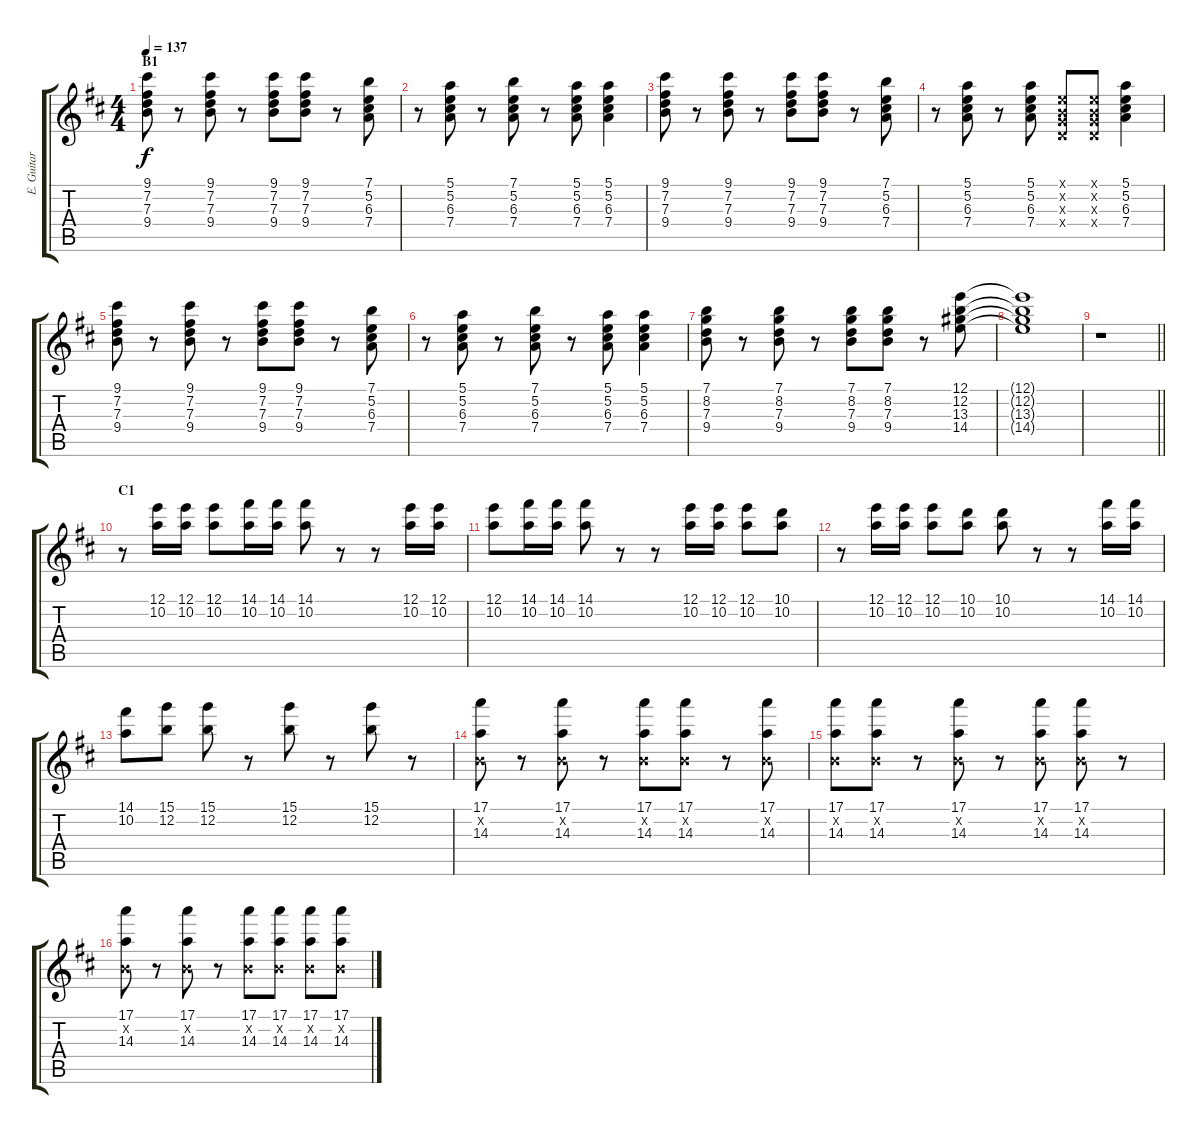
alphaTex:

\track ("E. Guitar III" "E. Guitar ") {instrument overdrivenguitar}
\staff {score tabs}
\tuning (E4 B3 G3 D3 A2 E2) {hide}
\ts (4 4)
\section ("" "B1")
\tempo 137
\clef g2
\ks d
(9.1 7.2 7.3 9.4).8{dy f} r.8 (9.1 7.2 7.3 9.4).8 r.8 (9.1 7.2 7.3 9.4).8 (9.1 7.2 7.3 9.4).8 r.8 (7.1 5.2 6.3 7.4).8 |
r.8 (5.1 5.2 6.3 7.4).8 r.8 (7.1 5.2 6.3 7.4).8 r.8 (5.1 5.2 6.3 7.4).8 (5.1 5.2 6.3 7.4).4 |
(9.1 7.2 7.3 9.4).8 r.8 (9.1 7.2 7.3 9.4).8 r.8 (9.1 7.2 7.3 9.4).8 (9.1 7.2 7.3 9.4).8 r.8 (7.1 5.2 6.3 7.4).8 |
r.8 (5.1 5.2 6.3 7.4).8 r.8 (5.1 5.2 6.3 7.4).8 (0.1{x} 0.2{x} 0.3{x} 0.4{x}).8 (0.1{x} 0.2{x} 0.3{x} 0.4{x}).8 (5.1 5.2 6.3 7.4).4 |
(9.1 7.2 7.3 9.4).8 r.8 (9.1 7.2 7.3 9.4).8 r.8 (9.1 7.2 7.3 9.4).8 (9.1 7.2 7.3 9.4).8 r.8 (7.1 5.2 6.3 7.4).8 |
r.8 (5.1 5.2 6.3 7.4).8 r.8 (7.1 5.2 6.3 7.4).8 r.8 (5.1 5.2 6.3 7.4).8 (5.1 5.2 6.3 7.4).4 |
(7.1 8.2 7.3 9.4).8 r.8 (7.1 8.2 7.3 9.4).8 r.8 (7.1 8.2 7.3 9.4).8 (7.1 8.2 7.3 9.4).8 r.8 (12.1 12.2 13.3 14.4).8 |
(12.1{t} 12.2{t} 13.3{t} 14.4{t}).1 |
\barLineRight lightlight
r.1 |
\section ("" "C1")
r.8 (12.1 10.2).16 (12.1 10.2).16 (12.1 10.2).8 (14.1 10.2).16 (14.1 10.2).16 (14.1 10.2).8 r.8 r.8 (12.1 10.2).16 (12.1 10.2).16 |
(12.1 10.2).8 (14.1 10.2).16 (14.1 10.2).16 (14.1 10.2).8 r.8 r.8 (12.1 10.2).16 (12.1 10.2).16 (12.1 10.2).8 (10.1 10.2).8 |
r.8 (12.1 10.2).16 (12.1 10.2).16 (12.1 10.2).8 (10.1 10.2).8 (10.1 10.2).8 r.8 r.8 (14.1 10.2).16 (14.1 10.2).16 |
(14.1 10.2).8 (15.1 12.2).8 (15.1 12.2).8 r.8 (15.1 12.2).8 r.8 (15.1 12.2).8 r.8 |
(17.1 0.2{x} 14.3).8 r.8 (17.1 0.2{x} 14.3).8 r.8 (17.1 0.2{x} 14.3).8 (17.1 0.2{x} 14.3).8 r.8 (17.1 0.2{x} 14.3).8 |
(17.1 0.2{x} 14.3).8 (17.1 0.2{x} 14.3).8 r.8 (17.1 0.2{x} 14.3).8 r.8 (17.1 0.2{x} 14.3).8 (17.1 0.2{x} 14.3).8 r.8 |
(17.1 0.2{x} 14.3).8 r.8 (17.1 0.2{x} 14.3).8 r.8 (17.1 0.2{x} 14.3).8 (17.1 0.2{x} 14.3).8 (17.1 0.2{x} 14.3).8 (17.1 0.2{x} 14.3).8
